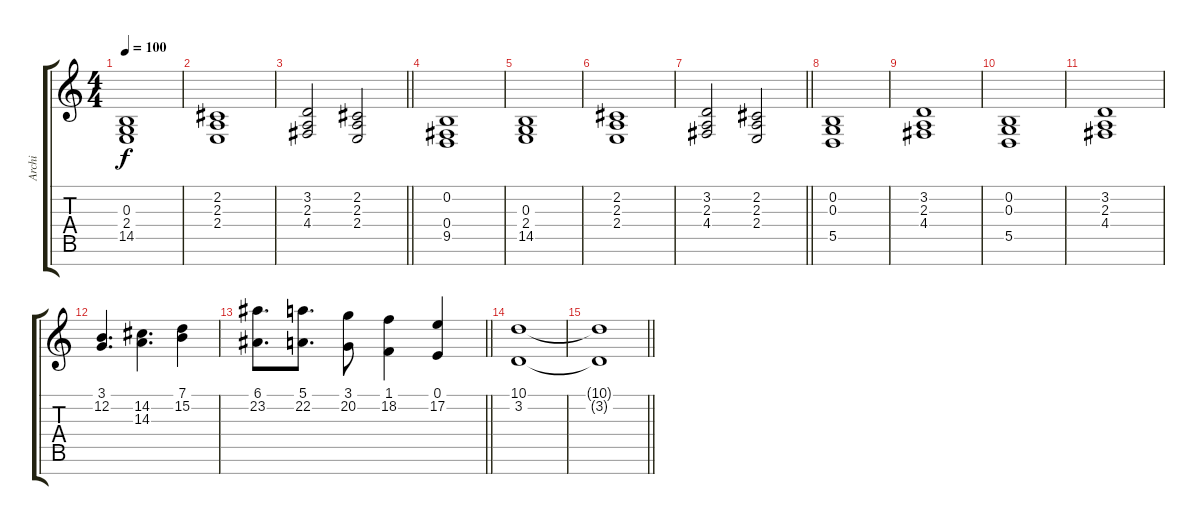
\track ("Archi" "Archi") {instrument stringensemble1}
\staff {score tabs}
\tuning (E4 B3 G3 D3 A2 E2 B1) {hide}
\ts (4 4)
\tempo 100
\clef g2
\ks c
(0.3 2.4 14.5).1{dy f} |
(2.2 2.3 2.4).1 |
\barLineRight lightlight
(3.2 2.3 4.4).2 (2.2 2.3 2.4).2 |
(0.2 0.4 9.5).1 |
(0.3 2.4 14.5).1 |
(2.2 2.3 2.4).1 |
\barLineRight lightlight
(3.2 2.3 4.4).2 (2.2 2.3 2.4).2 |
(0.2 0.3 5.5).1 |
(3.2 2.3 4.4).1 |
(0.2 0.3 5.5).1 |
(3.2 2.3 4.4).1 |
(3.1 12.2).4{d} (14.2 14.3).4{d} (7.1 15.2).4 |
\barLineRight lightlight
(6.1 23.2).8{d} (5.1 22.2).8{d} (3.1 20.2).8 (1.1 18.2).4 (0.1 17.2).4 |
(10.1 3.2).1 |
\barLineRight lightlight
(10.1{t} 3.2{t}).1
